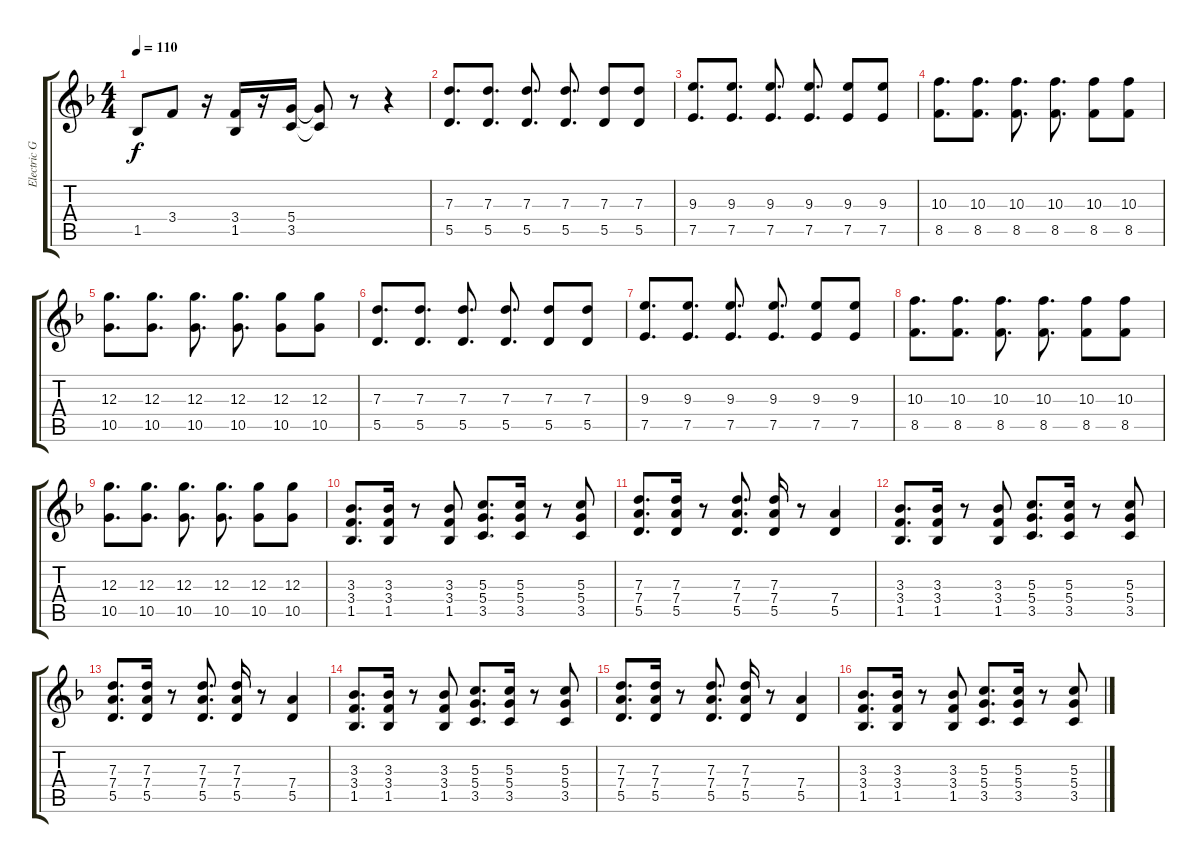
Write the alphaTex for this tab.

\track ("Electric Guitar 2" "Electric G") {instrument distortionguitar}
\staff {score tabs}
\tuning (E4 B3 G3 D3 A2 D2) {hide}
\ts (4 4)
\tempo 110
\clef g2
\ks dminor
1.5.8{dy f} 3.4.8 r.16 (3.4 1.5).16 r.16 (5.4 3.5).16 (5.4{t} 3.5{t}).8 r.8 r.4 |
(7.3 5.5).8{d} (7.3 5.5).8{d} (7.3 5.5).8{d} (7.3 5.5).8{d} (7.3 5.5).8 (7.3 5.5).8 |
(9.3 7.5).8{d} (9.3 7.5).8{d} (9.3 7.5).8{d} (9.3 7.5).8{d} (9.3 7.5).8 (9.3 7.5).8 |
(10.3 8.5).8{d} (10.3 8.5).8{d} (10.3 8.5).8{d} (10.3 8.5).8{d} (10.3 8.5).8 (10.3 8.5).8 |
(12.3 10.5).8{d} (12.3 10.5).8{d} (12.3 10.5).8{d} (12.3 10.5).8{d} (12.3 10.5).8 (12.3 10.5).8 |
(7.3 5.5).8{d} (7.3 5.5).8{d} (7.3 5.5).8{d} (7.3 5.5).8{d} (7.3 5.5).8 (7.3 5.5).8 |
(9.3 7.5).8{d} (9.3 7.5).8{d} (9.3 7.5).8{d} (9.3 7.5).8{d} (9.3 7.5).8 (9.3 7.5).8 |
(10.3 8.5).8{d} (10.3 8.5).8{d} (10.3 8.5).8{d} (10.3 8.5).8{d} (10.3 8.5).8 (10.3 8.5).8 |
(12.3 10.5).8{d} (12.3 10.5).8{d} (12.3 10.5).8{d} (12.3 10.5).8{d} (12.3 10.5).8 (12.3 10.5).8 |
(3.3 3.4 1.5).8{d} (3.3 3.4 1.5).16 r.8 (3.3 3.4 1.5).8 (5.3 5.4 3.5).8{d} (5.3 5.4 3.5).16 r.8 (5.3 5.4 3.5).8 |
(7.3 7.4 5.5).8{d} (7.3 7.4 5.5).16 r.8 (7.3 7.4 5.5).8{d} (7.3 7.4 5.5).16 r.8 (7.4 5.5).4 |
(3.3 3.4 1.5).8{d} (3.3 3.4 1.5).16 r.8 (3.3 3.4 1.5).8 (5.3 5.4 3.5).8{d} (5.3 5.4 3.5).16 r.8 (5.3 5.4 3.5).8 |
(7.3 7.4 5.5).8{d} (7.3 7.4 5.5).16 r.8 (7.3 7.4 5.5).8{d} (7.3 7.4 5.5).16 r.8 (7.4 5.5).4 |
(3.3 3.4 1.5).8{d} (3.3 3.4 1.5).16 r.8 (3.3 3.4 1.5).8 (5.3 5.4 3.5).8{d} (5.3 5.4 3.5).16 r.8 (5.3 5.4 3.5).8 |
(7.3 7.4 5.5).8{d} (7.3 7.4 5.5).16 r.8 (7.3 7.4 5.5).8{d} (7.3 7.4 5.5).16 r.8 (7.4 5.5).4 |
(3.3 3.4 1.5).8{d} (3.3 3.4 1.5).16 r.8 (3.3 3.4 1.5).8 (5.3 5.4 3.5).8{d} (5.3 5.4 3.5).16 r.8 (5.3 5.4 3.5).8
